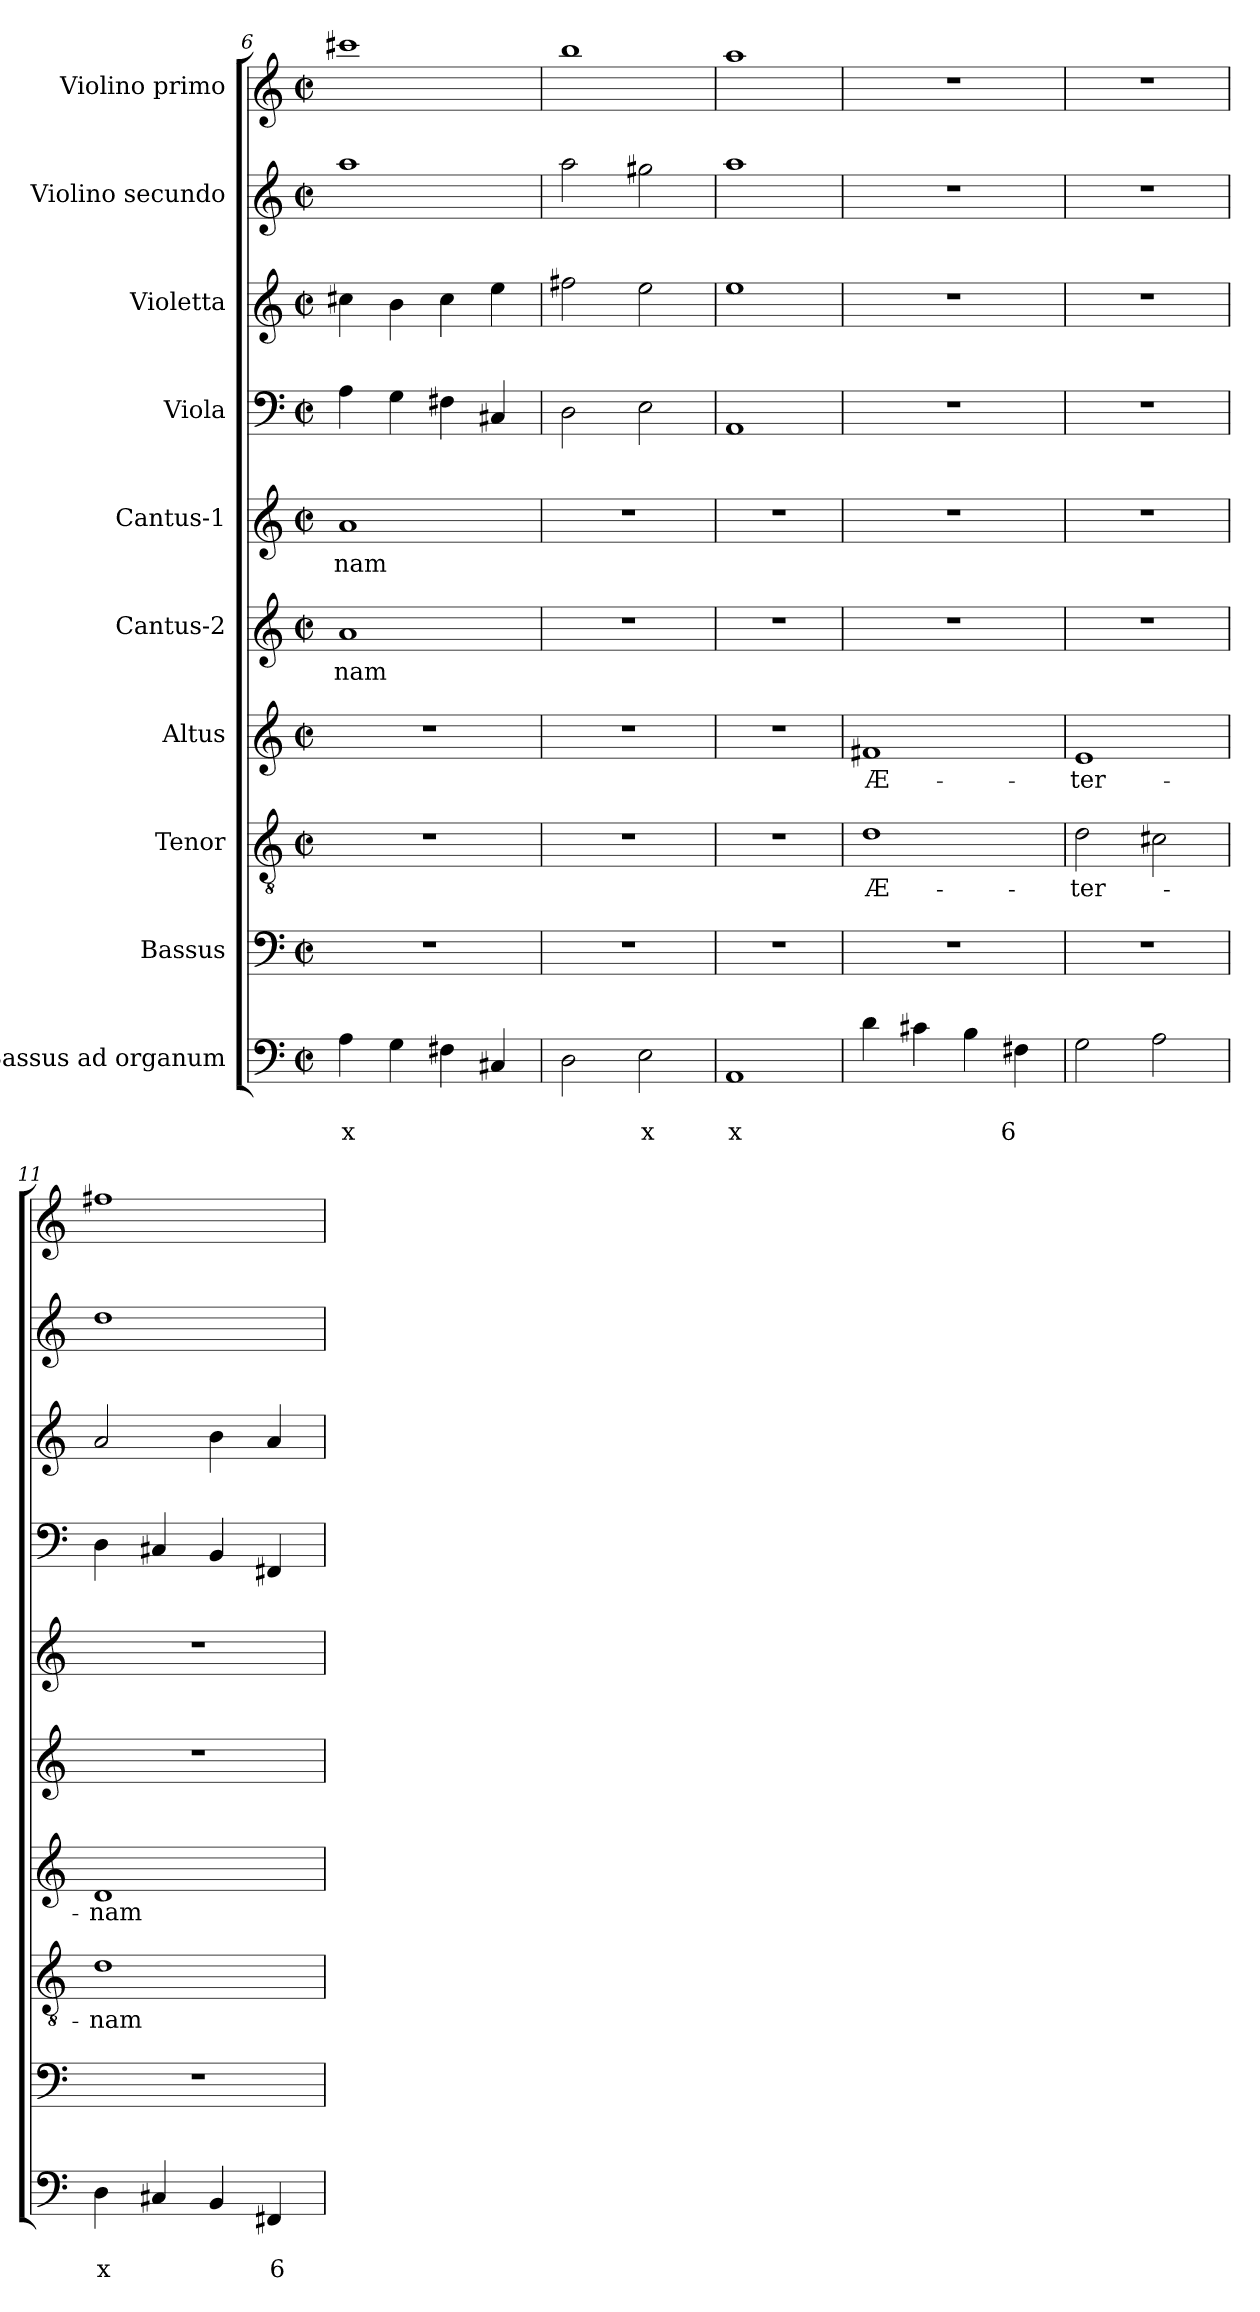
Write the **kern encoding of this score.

**kern	**text	**text	**kern	**kern	**text	**kern	**text	**kern	**text	**kern	**text	**kern	**kern	**kern	**kern
*part10	*part10	*part10	*part9	*part8	*part8	*part7	*part7	*part6	*part6	*part5	*part5	*part4	*part3	*part2	*part1
*staff10	*staff10	*staff10	*staff9	*staff8	*staff8	*staff7	*staff7	*staff6	*staff6	*staff5	*staff5	*staff4	*staff3	*staff2	*staff1
*I"Bassus ad  organum	*	*	*I"Bassus	*I"Tenor	*	*I"Altus	*	*I"Cantus-2	*	*I"Cantus-1	*	*I"Viola	*I"Violetta	*I"Violino secundo	*I"Violino primo
*clefF4	*	*	*clefF4	*clefGv2	*	*clefG2	*	*clefG2	*	*clefG2	*	*clefF4	*clefG2	*clefG2	*clefG2
*k[]	*	*	*k[]	*k[]	*	*k[]	*	*k[]	*	*k[]	*	*k[]	*k[]	*k[]	*k[]
*C:	*	*	*C:	*C:	*	*C:	*	*C:	*	*C:	*	*C:	*C:	*C:	*C:
*M2/2	*	*	*M2/2	*M2/2	*	*M2/2	*	*M2/2	*	*M2/2	*	*M2/2	*M2/2	*M2/2	*M2/2
*met(c|)	*	*	*met(c|)	*met(c|)	*	*met(c|)	*	*met(c|)	*	*met(c|)	*	*met(c|)	*met(c|)	*met(c|)	*met(c|)
=6	=6	=6	=6	=6	=6	=6	=6	=6	=6	=6	=6	=6	=6	=6	=6
!	!	!LO:LY:b	!	!	!	!	!	!	!LO:LY:b	!	!LO:LY:b	!	!	!	!
4A\	.	x	1r	1r	.	1r	.	1a	-nam	1a	-nam	4A\	4cc#X\	1aa	1ccc#X
4G\	.	.	.	.	.	.	.	.	.	.	.	4G\	4b\	.	.
4F#X\	.	.	.	.	.	.	.	.	.	.	.	4F#X\	4cc#\	.	.
4C#X/	.	.	.	.	.	.	.	.	.	.	.	4C#X/	4ee\	.	.
=7	=7	=7	=7	=7	=7	=7	=7	=7	=7	=7	=7	=7	=7	=7	=7
2D\	.	.	1r	1r	.	1r	.	1r	.	1r	.	2D\	2ff#X\	2aa\	1bb
!	!	!LO:LY:b	!	!	!	!	!	!	!	!	!	!	!	!	!
2E\	.	x	.	.	.	.	.	.	.	.	.	2E\	2ee\	2gg#X\	.
=8	=8	=8	=8	=8	=8	=8	=8	=8	=8	=8	=8	=8	=8	=8	=8
!	!	!LO:LY:b	!	!	!	!	!	!	!	!	!	!	!	!	!
1AA	.	x	1r	1r	.	1r	.	1r	.	1r	.	1AA	1ee	1aa	1aa
=9	=9	=9	=9	=9	=9	=9	=9	=9	=9	=9	=9	=9	=9	=9	=9
!	!	!	!	!	!LO:LY:b	!	!LO:LY:b	!	!	!	!	!	!	!	!
4d\	.	.	1r	1d	Æ-	1f#X	Æ-	1r	.	1r	.	1r	1r	1r	1r
4c#X\	.	.	.	.	.	.	.	.	.	.	.	.	.	.	.
4B\	.	.	.	.	.	.	.	.	.	.	.	.	.	.	.
!	!	!LO:LY:b	!	!	!	!	!	!	!	!	!	!	!	!	!
4F#X\	.	6	.	.	.	.	.	.	.	.	.	.	.	.	.
!!LO:PB:g=z
=10	=10	=10	=10	=10	=10	=10	=10	=10	=10	=10	=10	=10	=10	=10	=10
!	!	!	!	!	!LO:LY:b	!	!LO:LY:b	!	!	!	!	!	!	!	!
2G\	.	.	1r	2d\	-ter-	1e	-ter-	1r	.	1r	.	1r	1r	1r	1r
2A\	.	.	.	2c#X\	.	.	.	.	.	.	.	.	.	.	.
=11	=11	=11	=11	=11	=11	=11	=11	=11	=11	=11	=11	=11	=11	=11	=11
!	!	!LO:LY:b	!	!	!LO:LY:b	!	!LO:LY:b	!	!	!	!	!	!	!	!
4D\	.	x	1r	1d	-nam	1d	-nam	1r	.	1r	.	4D\	2a/	1dd	1ff#X
4C#X/	.	.	.	.	.	.	.	.	.	.	.	4C#X/	.	.	.
4BB/	.	.	.	.	.	.	.	.	.	.	.	4BB/	4b\	.	.
!	!	!LO:LY:b	!	!	!	!	!	!	!	!	!	!	!	!	!
4FF#X/	.	6	.	.	.	.	.	.	.	.	.	4FF#X/	4a/	.	.
=	=	=	=	=	=	=	=	=	=	=	=	=	=	=	=
*-	*-	*-	*-	*-	*-	*-	*-	*-	*-	*-	*-	*-	*-	*-	*-
